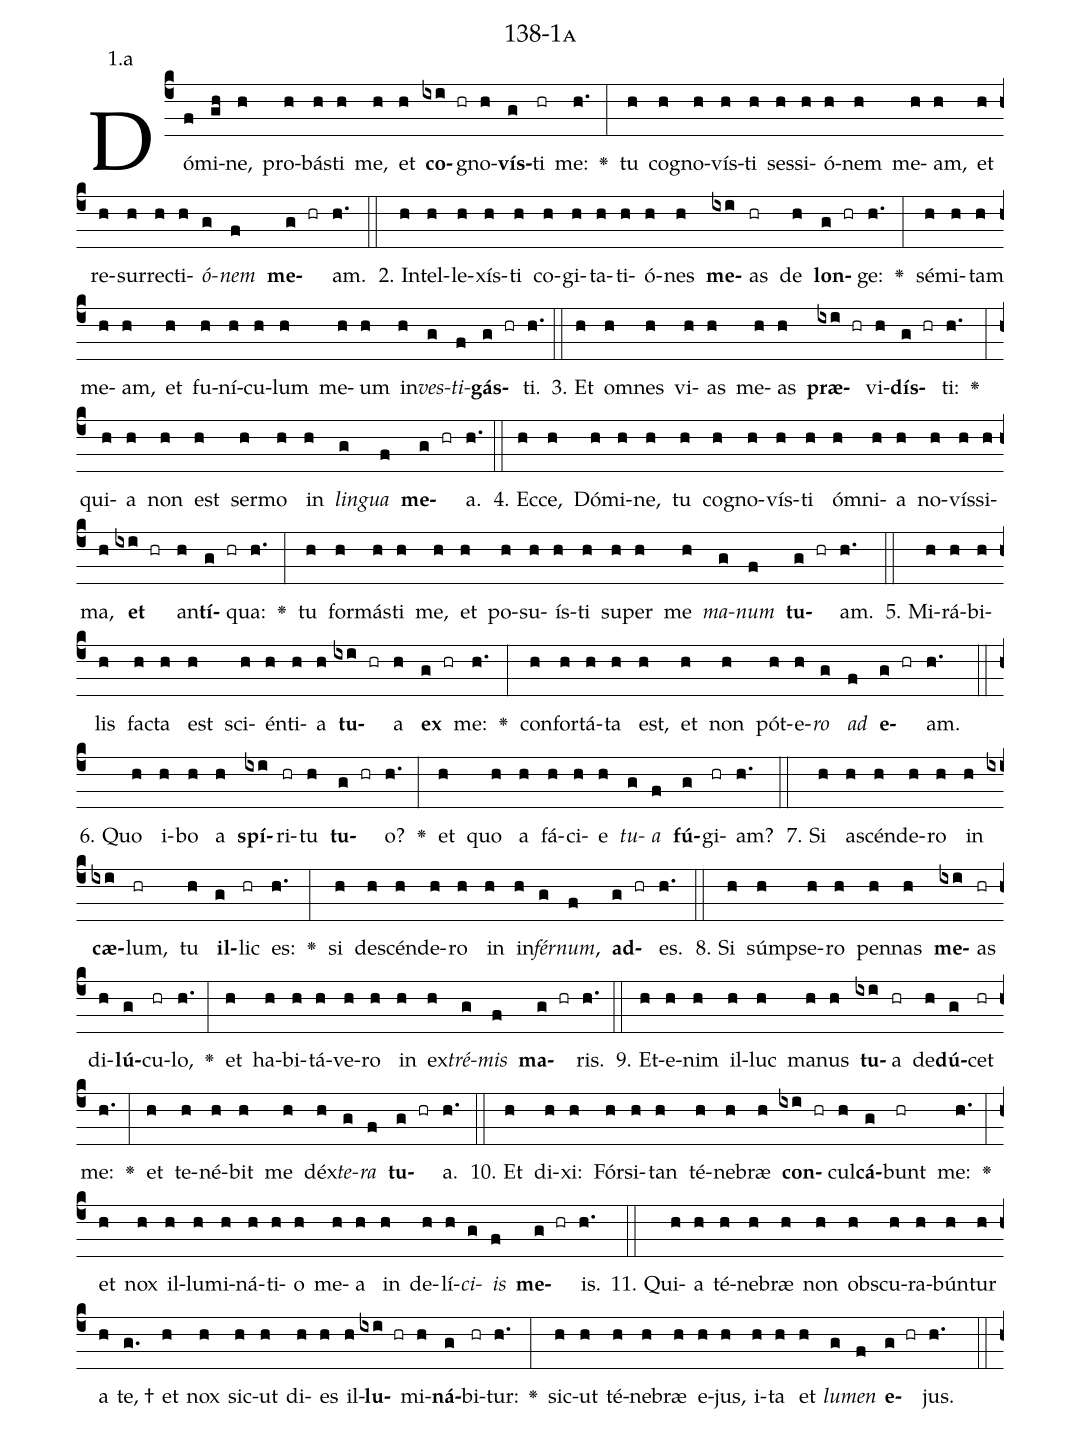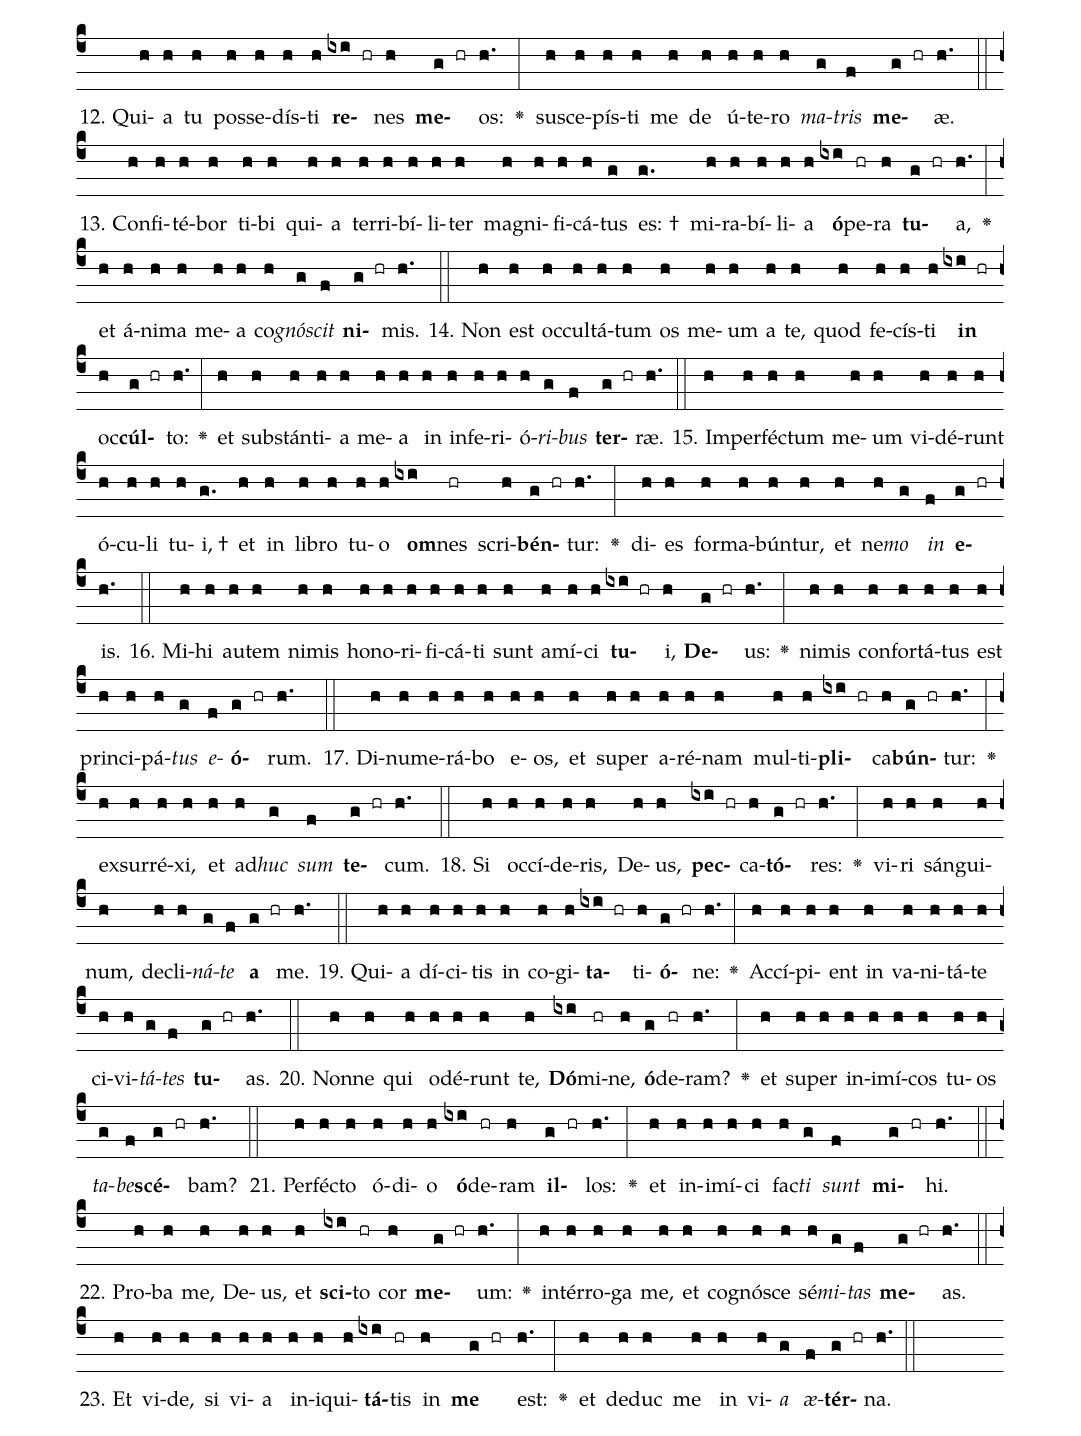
name: 138-1a;
annotation: 1.a;
%%
(c4)Dó(f)mi(gh)ne,(h) pro(h)bás(h)ti(h) me,(h) et(h) <b>co</b>(ixi hr)gno(h)<b>vís</b>(g)ti(hr) me:(h.) <v>\greheightstar</v>(:) tu(h) co(h)gno(h)vís(h)ti(h) ses(h)si(h)ó(h)nem(h) me(h)am,(h) et(h) re(h)sur(h)rec(h)ti(h)<i>ó</i>(g)<i>nem</i>(f) <b>me</b>(g hr)am.(h.) (::)
2. In(h)tel(h)le(h)xís(h)ti(h) co(h)gi(h)ta(h)ti(h)ó(h)nes(h) <b>me</b>(ixi)as(hr) de(h) <b>lon</b>(g hr)ge:(h.) <v>\greheightstar</v>(:) sé(h)mi(h)tam(h) me(h)am,(h) et(h) fu(h)ní(h)cu(h)lum(h) me(h)um(h) in(h)<i>ves</i>(g)<i>ti</i>(f)<b>gás</b>(g hr)ti.(h.) (::)
3. Et(h) om(h)nes(h) vi(h)as(h) me(h)as(h) <b>præ</b>(ixi hr)vi(h)<b>dís</b>(g hr)ti:(h.) <v>\greheightstar</v>(:) qui(h)a(h) non(h) est(h) ser(h)mo(h) in(h) <i>lin</i>(g)<i>gua</i>(f) <b>me</b>(g hr)a.(h.) (::)
4. Ec(h)ce,(h) Dó(h)mi(h)ne,(h) tu(h) co(h)gno(h)vís(h)ti(h) óm(h)ni(h)a(h) no(h)vís(h)si(h)ma,(h) <b>et</b>(ixi hr) an(h)<b>tí</b>(g hr)qua:(h.) <v>\greheightstar</v>(:) tu(h) for(h)más(h)ti(h) me,(h) et(h) po(h)su(h)ís(h)ti(h) su(h)per(h) me(h) <i>ma</i>(g)<i>num</i>(f) <b>tu</b>(g hr)am.(h.) (::)
5. Mi(h)rá(h)bi(h)lis(h) fac(h)ta(h) est(h) sci(h)én(h)ti(h)a(h) <b>tu</b>(ixi hr)a(h) <b>ex</b>(g hr) me:(h.) <v>\greheightstar</v>(:) con(h)for(h)tá(h)ta(h) est,(h) et(h) non(h) pót(h)e(h)<i>ro</i>(g) <i>ad</i>(f) <b>e</b>(g hr)am.(h.) (::)
6. Quo(h) i(h)bo(h) a(h) <b>spí</b>(ixi)ri(hr)tu(h) <b>tu</b>(g hr)o?(h.) <v>\greheightstar</v>(:) et(h) quo(h) a(h) fá(h)ci(h)e(h) <i>tu</i>(g)<i>a</i>(f) <b>fú</b>(g)gi(hr)am?(h.) (::)
7. Si(h) a(h)scén(h)de(h)ro(h) in(h) <b>cæ</b>(ixi)lum,(hr) tu(h) <b>il</b>(g)lic(hr) es:(h.) <v>\greheightstar</v>(:) si(h) de(h)scén(h)de(h)ro(h) in(h) in(h)<i>fér</i>(g)<i>num</i>,(f) <b>ad</b>(g hr)es.(h.) (::)
8. Si(h) súmp(h)se(h)ro(h) pen(h)nas(h) <b>me</b>(ixi)as(hr) di(h)<b>lú</b>(g)cu(hr)lo,(h.) <v>\greheightstar</v>(:) et(h) ha(h)bi(h)tá(h)ve(h)ro(h) in(h) ex(h)<i>tré</i>(g)<i>mis</i>(f) <b>ma</b>(g hr)ris.(h.) (::)
9. Et(h)e(h)nim(h) il(h)luc(h) ma(h)nus(h) <b>tu</b>(ixi)a(hr) de(h)<b>dú</b>(g)cet(hr) me:(h.) <v>\greheightstar</v>(:) et(h) te(h)né(h)bit(h) me(h) déx(h)<i>te</i>(g)<i>ra</i>(f) <b>tu</b>(g hr)a.(h.) (::)
10. Et(h) di(h)xi:(h) Fór(h)si(h)tan(h) té(h)ne(h)bræ(h) <b>con</b>(ixi hr)cul(h)<b>cá</b>(g)bunt(hr) me:(h.) <v>\greheightstar</v>(:) et(h) nox(h) il(h)lu(h)mi(h)ná(h)ti(h)o(h) me(h)a(h) in(h) de(h)lí(h)<i>ci</i>(g)<i>is</i>(f) <b>me</b>(g hr)is.(h.) (::)
11. Qui(h)a(h) té(h)ne(h)bræ(h) non(h) obs(h)cu(h)ra(h)bún(h)tur(h) a(h) te, †(g.) et(h) nox(h) sic(h)ut(h) di(h)es(h) il(h)<b>lu</b>(ixi hr)mi(h)<b>ná</b>(g)bi(hr)tur:(h.) <v>\greheightstar</v>(:) sic(h)ut(h) té(h)ne(h)bræ(h) e(h)jus,(h) i(h)ta(h) et(h) <i>lu</i>(g)<i>men</i>(f) <b>e</b>(g hr)jus.(h.) (::)
12. Qui(h)a(h) tu(h) pos(h)se(h)dís(h)ti(h) <b>re</b>(ixi hr)nes(h) <b>me</b>(g hr)os:(h.) <v>\greheightstar</v>(:) su(h)sce(h)pís(h)ti(h) me(h) de(h) ú(h)te(h)ro(h) <i>ma</i>(g)<i>tris</i>(f) <b>me</b>(g hr)æ.(h.) (::)
13. Con(h)fi(h)té(h)bor(h) ti(h)bi(h) qui(h)a(h) ter(h)ri(h)bí(h)li(h)ter(h) ma(h)gni(h)fi(h)cá(h)tus(g) es: †(g.) mi(h)ra(h)bí(h)li(h)a(h) <b>ó</b>(ixi)pe(hr)ra(h) <b>tu</b>(g hr)a,(h.) <v>\greheightstar</v>(:) et(h) á(h)ni(h)ma(h) me(h)a(h) co(h)<i>gnó</i>(g)<i>scit</i>(f) <b>ni</b>(g hr)mis.(h.) (::)
14. Non(h) est(h) oc(h)cul(h)tá(h)tum(h) os(h) me(h)um(h) a(h) te,(h) quod(h) fe(h)cís(h)ti(h) <b>in</b>(ixi hr) oc(h)<b>cúl</b>(g hr)to:(h.) <v>\greheightstar</v>(:) et(h) sub(h)stán(h)ti(h)a(h) me(h)a(h) in(h) in(h)fe(h)ri(h)ó(h)<i>ri</i>(g)<i>bus</i>(f) <b>ter</b>(g hr)ræ.(h.) (::)
15. Im(h)per(h)féc(h)tum(h) me(h)um(h) vi(h)dé(h)runt(h) ó(h)cu(h)li(h) tu(h)i, †(g.) et(h) in(h) li(h)bro(h) tu(h)o(h) <b>om</b>(ixi)nes(hr) scri(h)<b>bén</b>(g hr)tur:(h.) <v>\greheightstar</v>(:) di(h)es(h) for(h)ma(h)bún(h)tur,(h) et(h) ne(h)<i>mo</i>(g) <i>in</i>(f) <b>e</b>(g hr)is.(h.) (::)
16. Mi(h)hi(h) au(h)tem(h) ni(h)mis(h) ho(h)no(h)ri(h)fi(h)cá(h)ti(h) sunt(h) a(h)mí(h)ci(h) <b>tu</b>(ixi hr)i,(h) <b>De</b>(g hr)us:(h.) <v>\greheightstar</v>(:) ni(h)mis(h) con(h)for(h)tá(h)tus(h) est(h) prin(h)ci(h)pá(h)<i>tus</i>(g) <i>e</i>(f)<b>ó</b>(g hr)rum.(h.) (::)
17. Di(h)nu(h)me(h)rá(h)bo(h) e(h)os,(h) et(h) su(h)per(h) a(h)ré(h)nam(h) mul(h)ti(h)<b>pli</b>(ixi hr)ca(h)<b>bún</b>(g hr)tur:(h.) <v>\greheightstar</v>(:) ex(h)sur(h)ré(h)xi,(h) et(h) ad(h)<i>huc</i>(g) <i>sum</i>(f) <b>te</b>(g hr)cum.(h.) (::)
18. Si(h) oc(h)cí(h)de(h)ris,(h) De(h)us,(h) <b>pec</b>(ixi hr)ca(h)<b>tó</b>(g hr)res:(h.) <v>\greheightstar</v>(:) vi(h)ri(h) sán(h)gui(h)num,(h) de(h)cli(h)<i>ná</i>(g)<i>te</i>(f) <b>a</b>(g hr) me.(h.) (::)
19. Qui(h)a(h) dí(h)ci(h)tis(h) in(h) co(h)gi(h)<b>ta</b>(ixi hr)ti(h)<b>ó</b>(g hr)ne:(h.) <v>\greheightstar</v>(:) Ac(h)cí(h)pi(h)ent(h) in(h) va(h)ni(h)tá(h)te(h) ci(h)vi(h)<i>tá</i>(g)<i>tes</i>(f) <b>tu</b>(g hr)as.(h.) (::)
20. Non(h)ne(h) qui(h) o(h)dé(h)runt(h) te,(h) <b>Dó</b>(ixi)mi(hr)ne,(h) <b>ó</b>(g)de(hr)ram?(h.) <v>\greheightstar</v>(:) et(h) su(h)per(h) in(h)i(h)mí(h)cos(h) tu(h)os(h) <i>ta</i>(g)<i>be</i>(f)<b>scé</b>(g hr)bam?(h.) (::)
21. Per(h)féc(h)to(h) ó(h)di(h)o(h) <b>ó</b>(ixi)de(hr)ram(h) <b>il</b>(g hr)los:(h.) <v>\greheightstar</v>(:) et(h) in(h)i(h)mí(h)ci(h) fac(h)<i>ti</i>(g) <i>sunt</i>(f) <b>mi</b>(g hr)hi.(h.) (::)
22. Pro(h)ba(h) me,(h) De(h)us,(h) et(h) <b>sci</b>(ixi)to(hr) cor(h) <b>me</b>(g hr)um:(h.) <v>\greheightstar</v>(:) in(h)tér(h)ro(h)ga(h) me,(h) et(h) co(h)gnó(h)sce(h) sé(h)<i>mi</i>(g)<i>tas</i>(f) <b>me</b>(g hr)as.(h.) (::)
23. Et(h) vi(h)de,(h) si(h) vi(h)a(h) in(h)i(h)qui(h)<b>tá</b>(ixi)tis(hr) in(h) <b>me</b>(g hr) est:(h.) <v>\greheightstar</v>(:) et(h) de(h)duc(h) me(h) in(h) vi(h)<i>a</i>(g) <i>æ</i>(f)<b>tér</b>(g hr)na.(h.) (::)
